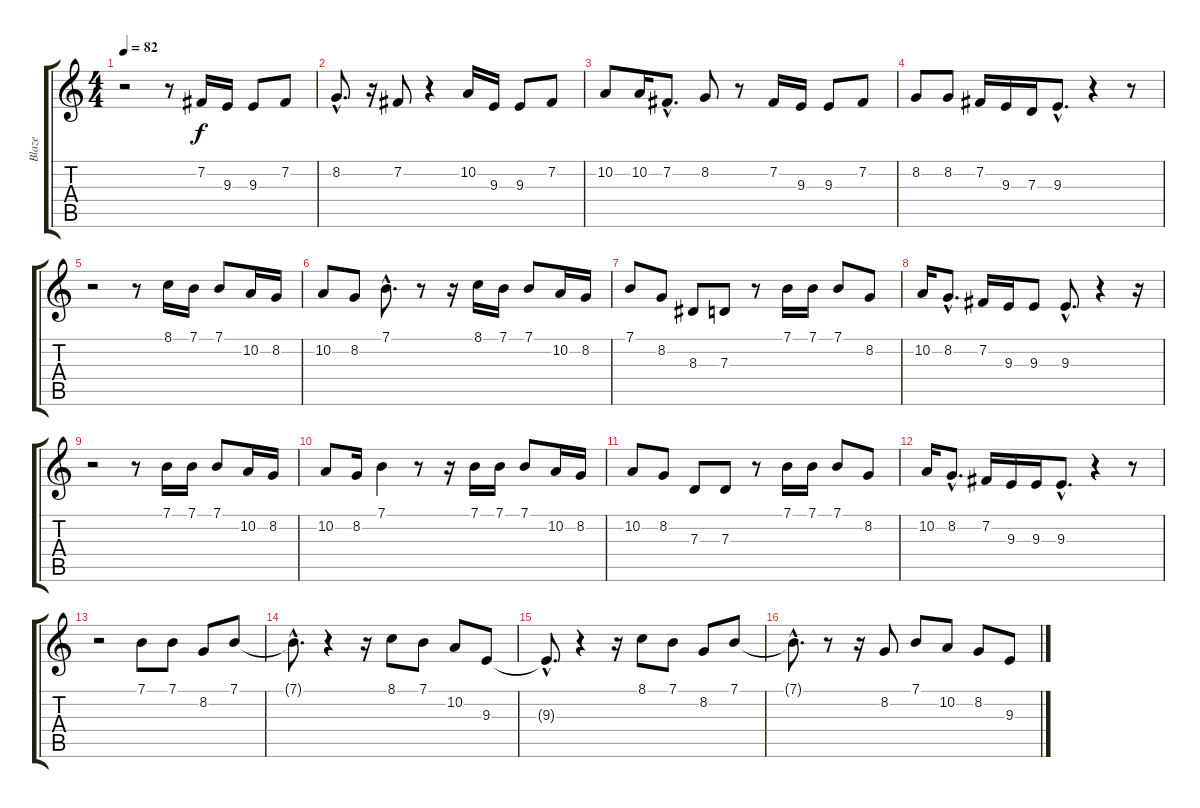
\track ("Blaze " "Blaze ") {instrument stringensemble1}
\staff {score tabs}
\tuning (E4 B3 G3 D3 A2 E2) {hide}
\ts (4 4)
\tempo 82
\clef g2
\ks c
r.2{dy f} r.8 7.2.16 9.3.16 9.3.8 7.2.8 |
8.2{hac}.8{d} r.16 7.2.8 r.4 10.2.16 9.3.16 9.3.8 7.2.8 |
10.2.8 10.2.16 7.2{hac}.8{d} 8.2.8 r.8 7.2.16 9.3.16 9.3.8 7.2.8 |
8.2.8 8.2.8 7.2.16 9.3.16 7.3.16 9.3{hac}.8{d} r.4 r.8 |
r.2 r.8 8.1.16 7.1.16 7.1.8 10.2.16 8.2.16 |
10.2.8 8.2.8 7.1{hac}.8{d} r.8 r.16 8.1.16 7.1.16 7.1.8 10.2.16 8.2.16 |
7.1.8 8.2.8 8.3.8 7.3.8 r.8 7.1.16 7.1.16 7.1.8 8.2.8 |
10.2.16 8.2{hac}.8{d} 7.2.16 9.3.16 9.3.8 9.3{hac}.8{d} r.4 r.16 |
r.2 r.8 7.1.16 7.1.16 7.1.8 10.2.16 8.2.16 |
10.2.8 8.2.16 7.1.4 r.8 r.16 7.1.16 7.1.16 7.1.8 10.2.16 8.2.16 |
10.2.8 8.2.8 7.3.8 7.3.8 r.8 7.1.16 7.1.16 7.1.8 8.2.8 |
10.2.16 8.2{hac}.8{d} 7.2.16 9.3.16 9.3.16 9.3{hac}.8{d} r.4 r.8 |
r.2 7.1.8 7.1.8 8.2.8 7.1.8 |
7.1{hac t}.8{d} r.4 r.16 8.1.8 7.1.8 10.2.8 9.3.8 |
9.3{hac t}.8{d} r.4 r.16 8.1.8 7.1.8 8.2.8 7.1.8 |
7.1{hac t}.8{d} r.8 r.16 8.2.8 7.1.8 10.2.8 8.2.8 9.3.8
